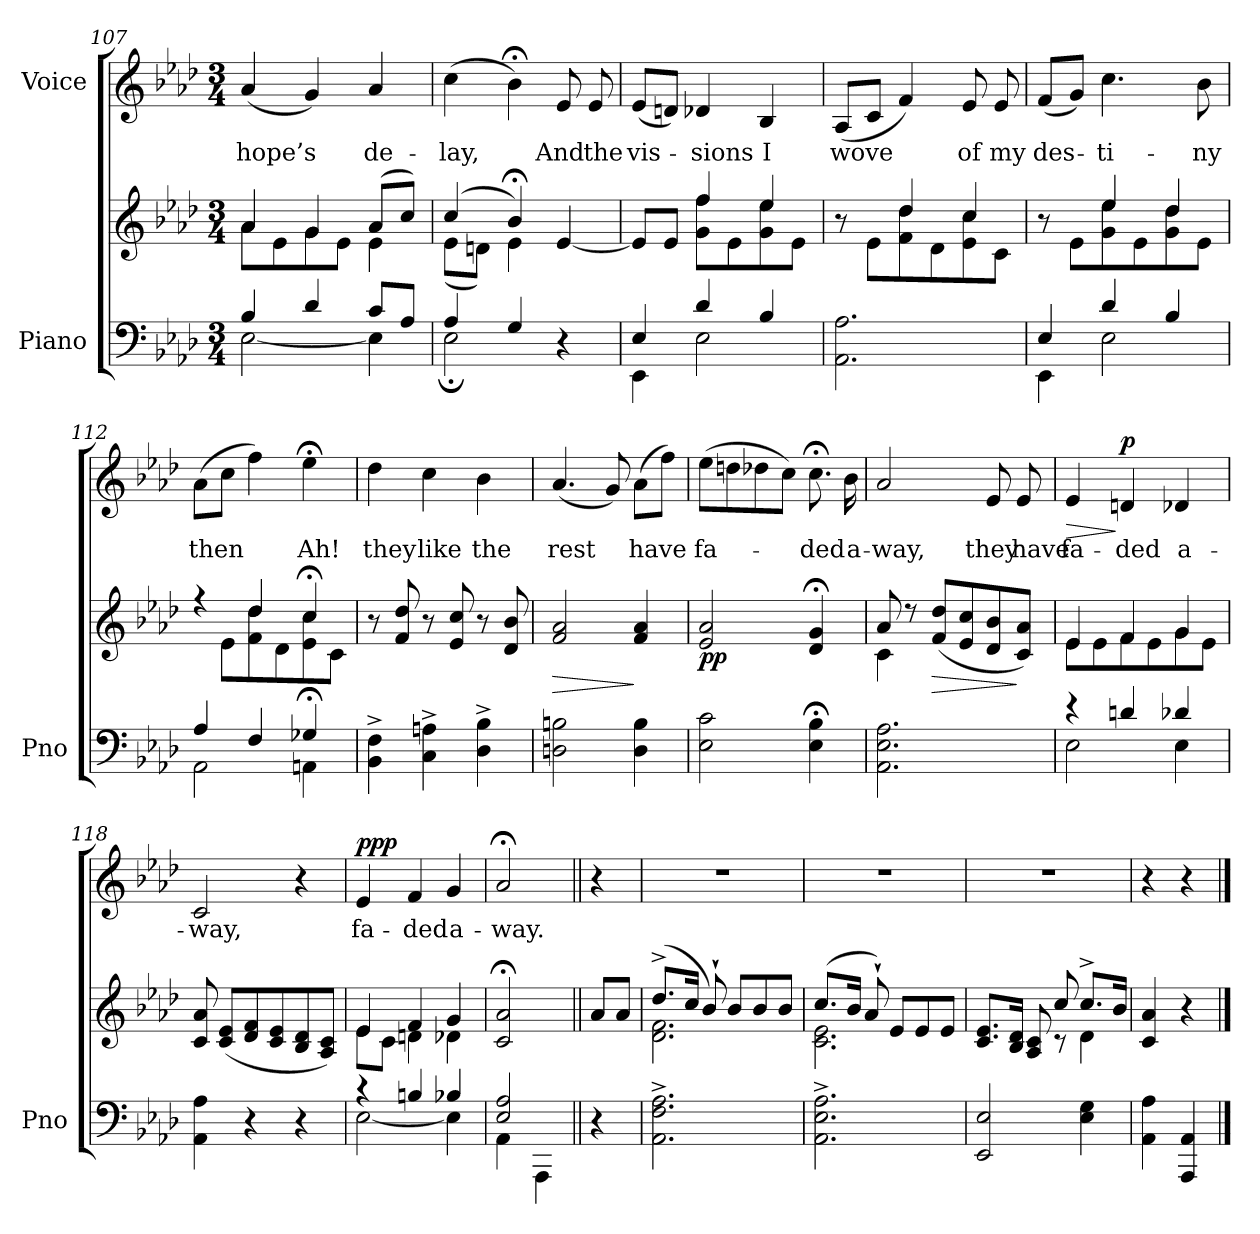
**kern	**kern	**dynam	**kern	**text	**dynam
*part2	*part2	*part2	*part1	*part1	*part1
*staff3	*staff2	*staff2/3	*staff1	*staff1	*staff1
*I"Piano	*	*	*I"Voice	*	*
*I'Pno	*	*	*	*	*
*clefF4	*clefG2	*	*clefG2	*	*
*k[b-e-a-d-]	*k[b-e-a-d-]	*	*k[b-e-a-d-]	*	*
*M3/4	*M3/4	*	*M3/4	*	*
=107	=107	=107	=107	=107	=107
*^	*^	*	*	*	*
4B-/	[2E-\	4a-/	8a-\L	.	(4a-/	hope’s	.
.	.	.	8e-\	.	.	.	.
4d-/	.	4g/	8g\	.	4g/)	.	.
.	.	.	8e-\J	.	.	.	.
8c/L	4E-\]	(<8a-/L	4e-\	.	4a-/	de-	.
8A-/J	.	8cc/J)	.	.	.	.	.
=108	=108	=108	=108	=108	=108	=108	=108
4A-/	2E-;\	(4cc/	(>8e-\L	.	(4cc\	-lay,	.
.	.	.	8dn\J)	.	.	.	.
4G/	.	4b-;</)	4e-\	.	4b-;<\)	.	.
4r	4ryy	[4e-/	4ryy	.	8e-/	And	.
.	.	.	.	.	8e-/	the	.
=109	=109	=109	=109	=109	=109	=109	=109
4E-/	4EE-\	8e-/L]	4ryy	.	(8e-/L	vis-	.
.	.	8e-/J	.	.	8dn/J)	.	.
4d-/	2E-\	4ff/	8g\ 8ff\L	.	4d-X/	-sions	.
.	.	.	8e-\	.	.	.	.
4B-/	.	4ee-/	8g\ 8ee-\	.	4B-/	I	.
.	.	.	8e-\J	.	.	.	.
*v	*v	*	*	*	*	*	*
=110	=110	=110	=110	=110	=110	=110
2.AA-\ 2.A-\	4ryy	8r	.	(8A-/L	wove	.
.	.	8e-\L	.	8c/J	.	.
.	4dd-/	8f\ 8dd-\	.	4f/)	.	.
.	.	8d-\	.	.	.	.
.	4cc/	8e-\ 8cc\	.	8e-/	of	.
.	.	8c\J	.	8e-/	my	.
=111	=111	=111	=111	=111	=111	=111
*^	*	*	*	*	*	*
4E-/	4EE-\	4ryy	8r	.	(8f/L	des-	.
.	.	.	8e-\L	.	8g/J)	.	.
4d-/	2E-\	4ee-/	8g\ 8ee-\	.	4.cc\	-ti-	.
.	.	.	8e-\	.	.	.	.
4B-/	.	4dd-/	8g\ 8dd-\	.	.	.	.
.	.	.	8e-\J	.	8b-\	-ny	.
=112	=112	=112	=112	=112	=112	=112	=112
4A-/	2AA-\	4r	8ryy	.	(8a-\L	then	.
.	.	.	8e-\L	.	8cc\J	.	.
4F/	.	4dd-/	8f\ 8dd-\	.	4ff\)	.	.
.	.	.	8d-\	.	.	.	.
4G-X;/	4AAn\	4cc;</	8e-\ 8cc\	.	4ee-;<\	Ah!	.
.	.	.	8c\J	.	.	.	.
*v	*v	*	*	*	*	*	*
*	*v	*v	*	*	*	*
=113	=113	=113	=113	=113	=113
4BB-\^ 4F\^	8r	.	4dd-\	they	.
.	8f/ 8dd-/	.	.	.	.
4C\^ 4An\^	8r	.	4cc\	like	.
.	8e-/ 8cc/	.	.	.	.
4D-\^ 4B-\^	8r	.	4b-\	the	.
.	8d-/ 8b-/	.	.	.	.
=114	=114	=114	=114	=114	=114
!	!	!LO:HP:b	!	!	!
2Dn\ 2Bn\	2f/ 2a-/	>	(4.a-/	rest	.
.	.	.	8g/)	.	.
4D\ 4B\	4f/ 4a-/	]	(8a-\L	have	.
.	.	.	8ff\J)	.	.
=115	=115	=115	=115	=115	=115
!	!	!LO:DY:b	!	!	!
2E-\ 2c\	2e-/ 2a-/	pp	(8ee-\L	fa-	.
.	.	.	8ddn\	.	.
.	.	.	8dd-X\	.	.
.	.	.	8cc\J)	.	.
4E-\;< 4B-\;<	4d-/; 4g/;	.	8.cc;<\	-ded	.
.	.	.	16b-\	a-	.
=116	=116	=116	=116	=116	=116
*	*^	*	*	*	*
2.AA-\ 2.E-\ 2.A-\	8a-/	4c\	.	2a-/	-way,	.
.	8r	.	.	.	.	.
!	!	!	!LO:HP:b	!	!	!
.	(8f/ 8dd-/L	4ryy	>	.	.	.
.	8e-/ 8cc/	.	.	.	.	.
.	8d-/ 8b-/	4ryy	.	8e-/	they	.
.	8c/ 8a-/J)	.	]	8e-/	have	.
=117	=117	=117	=117	=117	=117	=117
*^	*	*	*	*	*	*
!	!	!	!	!	!	!	!LO:HP:b
4r	2E-\	4e-/	8e-\L	.	4e-/	fa-	>
.	.	.	8e-\	.	.	.	.
!	!	!	!	!	!	!	!LO:DY:n=1:a
4dn/	.	4f/	8f\	.	4dn/	-ded	] p
.	.	.	8e-\	.	.	.	.
4d-X/	4E-\	4g/	8g\	.	4d-X/	a-	.
.	.	.	8e-\J	.	.	.	.
*v	*v	*	*	*	*	*	*
*	*v	*v	*	*	*	*
=118	=118	=118	=118	=118	=118
4AA-\ 4A-\	8c/ 8a-/	.	2c/	-way,	.
.	(8c/ 8e-/L	.	.	.	.
4r	8d-/ 8f/	.	.	.	.
.	8c/ 8e-/	.	.	.	.
4r	8B-/ 8d-/	.	4r	.	.
.	8A-/ 8c/J)	.	.	.	.
=119	=119	=119	=119	=119	=119
*^	*^	*	*	*	*
!	!	!	!	!	!	!	!LO:DY:a
4r	[2E-\	4e-/	8e-\L	.	4e-/	fa-	ppp
.	.	.	8c\J	.	.	.	.
4Bn/	.	4f/	4dn\	.	4f/	-ded	.
4B-X/	4E-\]	4g/	4d-X\	.	4g/	a-	.
*	*	*v	*v	*	*	*	*
=120	=120	=120	=120	=120	=120	=120
2E-/ 2A-/	4AA-\	2c/;< 2a-/;<	.	2a-;</	-way.	.
.	4AAA-\	.	.	.	.	.
*v	*v	*	*	*	*	*
=120X9||	=120X9||	=120X9||	=120X9||	=120X9||	=120X9||
4r	8a-/L	.	4r	.	.
.	8a-/J	.	.	.	.
=121	=121	=121	=121	=121	=121
*	*^	*	*	*	*
2.AA-\^ 2.F\^ 2.A-\^	(8.dd-^/L	2.d-\ 2.f\	.	2.r	.	.
.	16cc/Jk	.	.	.	.	.
.	8b-`</)	.	.	.	.	.
.	8b-/L	.	.	.	.	.
.	8b-/	.	.	.	.	.
.	8b-/J	.	.	.	.	.
=122	=122	=122	=122	=122	=122	=122
2.AA-\^ 2.E-\^ 2.A-\^	(8.cc/L	2.c\ 2.e-\	.	2.r	.	.
.	16b-/Jk	.	.	.	.	.
.	8a-`</)	.	.	.	.	.
.	8e-/L	.	.	.	.	.
.	8e-/	.	.	.	.	.
.	8e-/J	.	.	.	.	.
=123	=123	=123	=123	=123	=123	=123
2EE-/ 2E-/	8.c/ 8.e-/L	4ryy	.	2.r	.	.
.	16B-/ 16d-/Jk	.	.	.	.	.
.	8A-/ 8c/	8ryy	.	.	.	.
.	8cc/	8r	.	.	.	.
4E-\ 4G\	8.cc^/L	4d-\	.	.	.	.
.	16b-/Jk	.	.	.	.	.
*	*v	*v	*	*	*	*
=124	=124	=124	=124	=124	=124
4AA-\ 4A-\	4c/ 4a-/	.	4r	.	.
4AAA-/ 4AA-/	4r	.	4r	.	.
==	==	==	==	==	==
*-	*-	*-	*-	*-	*-
